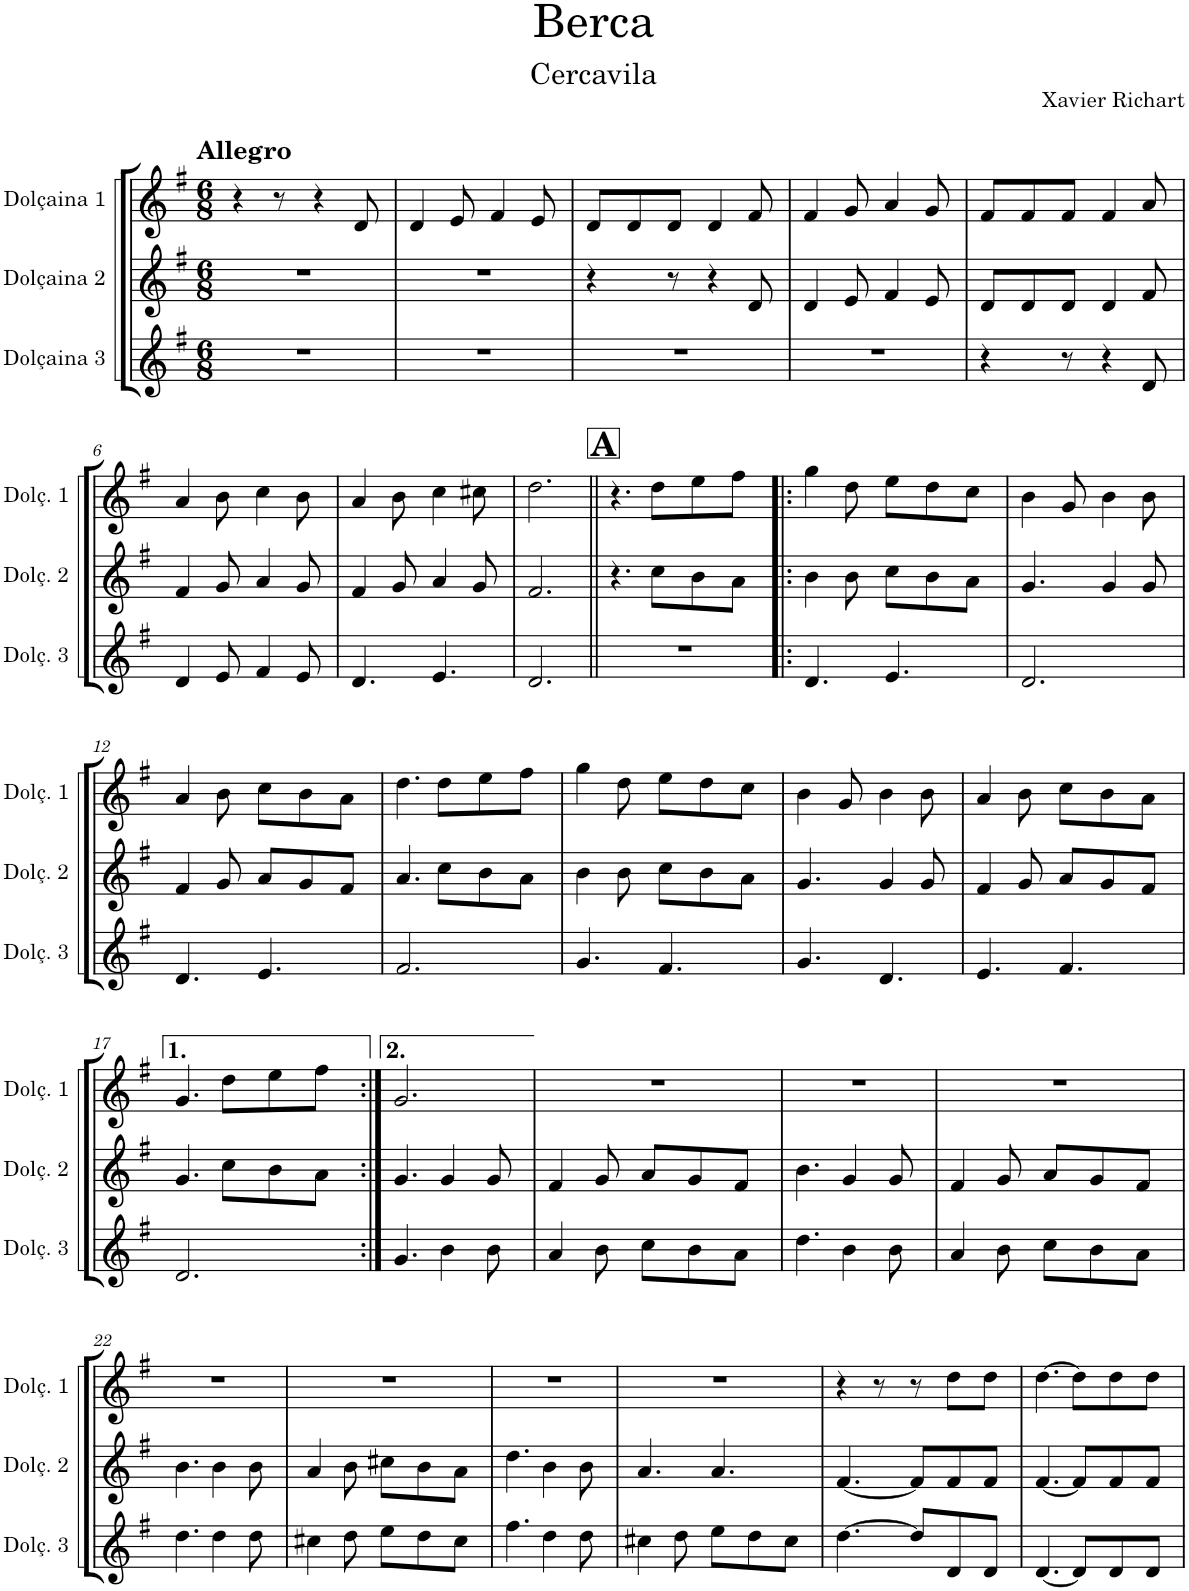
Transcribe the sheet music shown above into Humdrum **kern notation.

**kern	**kern	**kern
*part3	*part2	*part1
*staff3	*staff2	*staff1
*I"Dolçaina 3	*I"Dolçaina 2	*I"Dolçaina 1
*I'Dolç. 3	*I'Dolç. 2	*I'Dolç. 1
*clefG2	*clefG2	*clefG2
*Trd1c2	*Trd1c2	*Trd1c2
*k[f#]	*k[f#]	*k[f#]
*M6/8	*M6/8	*M6/8
=1	=1	=1
!	!	!LO:TX:a:B:t=Allegro
2.r	2.r	4r
.	.	8r
.	.	4r
.	.	8d/
=2	=2	=2
2.r	2.r	4d/
.	.	8e/
.	.	4f#/
.	.	8e/
=3	=3	=3
2.r	4r	8d/L
.	.	8d/
.	8r	8d/J
.	4r	4d/
.	8d/	8f#/
=4	=4	=4
2.r	4d/	4f#/
.	8e/	8g/
.	4f#/	4a/
.	8e/	8g/
=5	=5	=5
4r	8d/L	8f#/L
.	8d/	8f#/
8r	8d/J	8f#/J
4r	4d/	4f#/
8d/	8f#/	8a/
!!LO:LB:g=z
=6	=6	=6
4d/	4f#/	4a/
8e/	8g/	8b\
4f#/	4a/	4cc\
8e/	8g/	8b\
=7	=7	=7
4.d/	4f#/	4a/
.	8g/	8b\
4.e/	4a/	4cc\
.	8g/	8cc#X\
=8	=8	=8
2.d/	2.f#/	2.dd\
=9||	=9||	=9||
2.r	4.r	4.r
.	8cc\L	8dd\L
.	8b\	8ee\
.	8a\J	8ff#\J
=10!|:	=10!|:	=10!|:
4.d/	4b\	4gg\
.	8b\	8dd\
4.e/	8cc\L	8ee\L
.	8b\	8dd\
.	8a\J	8cc\J
=11	=11	=11
2.d/	4.g/	4b\
.	.	8g/
.	4g/	4b\
.	8g/	8b\
!!LO:LB:g=z
=12	=12	=12
4.d/	4f#/	4a/
.	8g/	8b\
4.e/	8a/L	8cc\L
.	8g/	8b\
.	8f#/J	8a\J
=13	=13	=13
2.f#/	4.a/	4.dd\
.	8cc\L	8dd\L
.	8b\	8ee\
.	8a\J	8ff#\J
=14	=14	=14
4.g/	4b\	4gg\
.	8b\	8dd\
4.f#/	8cc\L	8ee\L
.	8b\	8dd\
.	8a\J	8cc\J
=15	=15	=15
4.g/	4.g/	4b\
.	.	8g/
4.d/	4g/	4b\
.	8g/	8b\
=16	=16	=16
4.e/	4f#/	4a/
.	8g/	8b\
4.f#/	8a/L	8cc\L
.	8g/	8b\
.	8f#/J	8a\J
!!LO:LB:g=z
=17	=17	=17
2.d/	4.g/	4.g/
.	8cc\L	8dd\L
.	8b\	8ee\
.	8a\J	8ff#\J
=18:|!	=18:|!	=18:|!
4.g/	4.g/	2.g/
4b\	4g/	.
8b\	8g/	.
=19	=19	=19
4a/	4f#/	2.r
8b\	8g/	.
8cc\L	8a/L	.
8b\	8g/	.
8a\J	8f#/J	.
=20	=20	=20
4.dd\	4.b\	2.r
4b\	4g/	.
8b\	8g/	.
=21	=21	=21
4a/	4f#/	2.r
8b\	8g/	.
8cc\L	8a/L	.
8b\	8g/	.
8a\J	8f#/J	.
!!LO:LB:g=z
=22	=22	=22
4.dd\	4.b\	2.r
4dd\	4b\	.
8dd\	8b\	.
=23	=23	=23
4cc#X\	4a/	2.r
8dd\	8b\	.
8ee\L	8cc#X\L	.
8dd\	8b\	.
8cc#\J	8a\J	.
=24	=24	=24
4.ff#\	4.dd\	2.r
4dd\	4b\	.
8dd\	8b\	.
=25	=25	=25
4cc#X\	4.a/	2.r
8dd\	.	.
8ee\L	4.a/	.
8dd\	.	.
8cc#\J	.	.
=26	=26	=26
[4.dd\	[4.f#/	4r
.	.	8r
8dd/L]	8f#/L]	8r
8d/	8f#/	8dd\L
8d/J	8f#/J	8dd\J
=27	=27	=27
[4.d/	[4.f#/	[4.dd\
8d/L]	8f#/L]	8dd\L]
8d/	8f#/	8dd\
8d/J	8f#/J	8dd\J
=	=	=
*-	*-	*-
